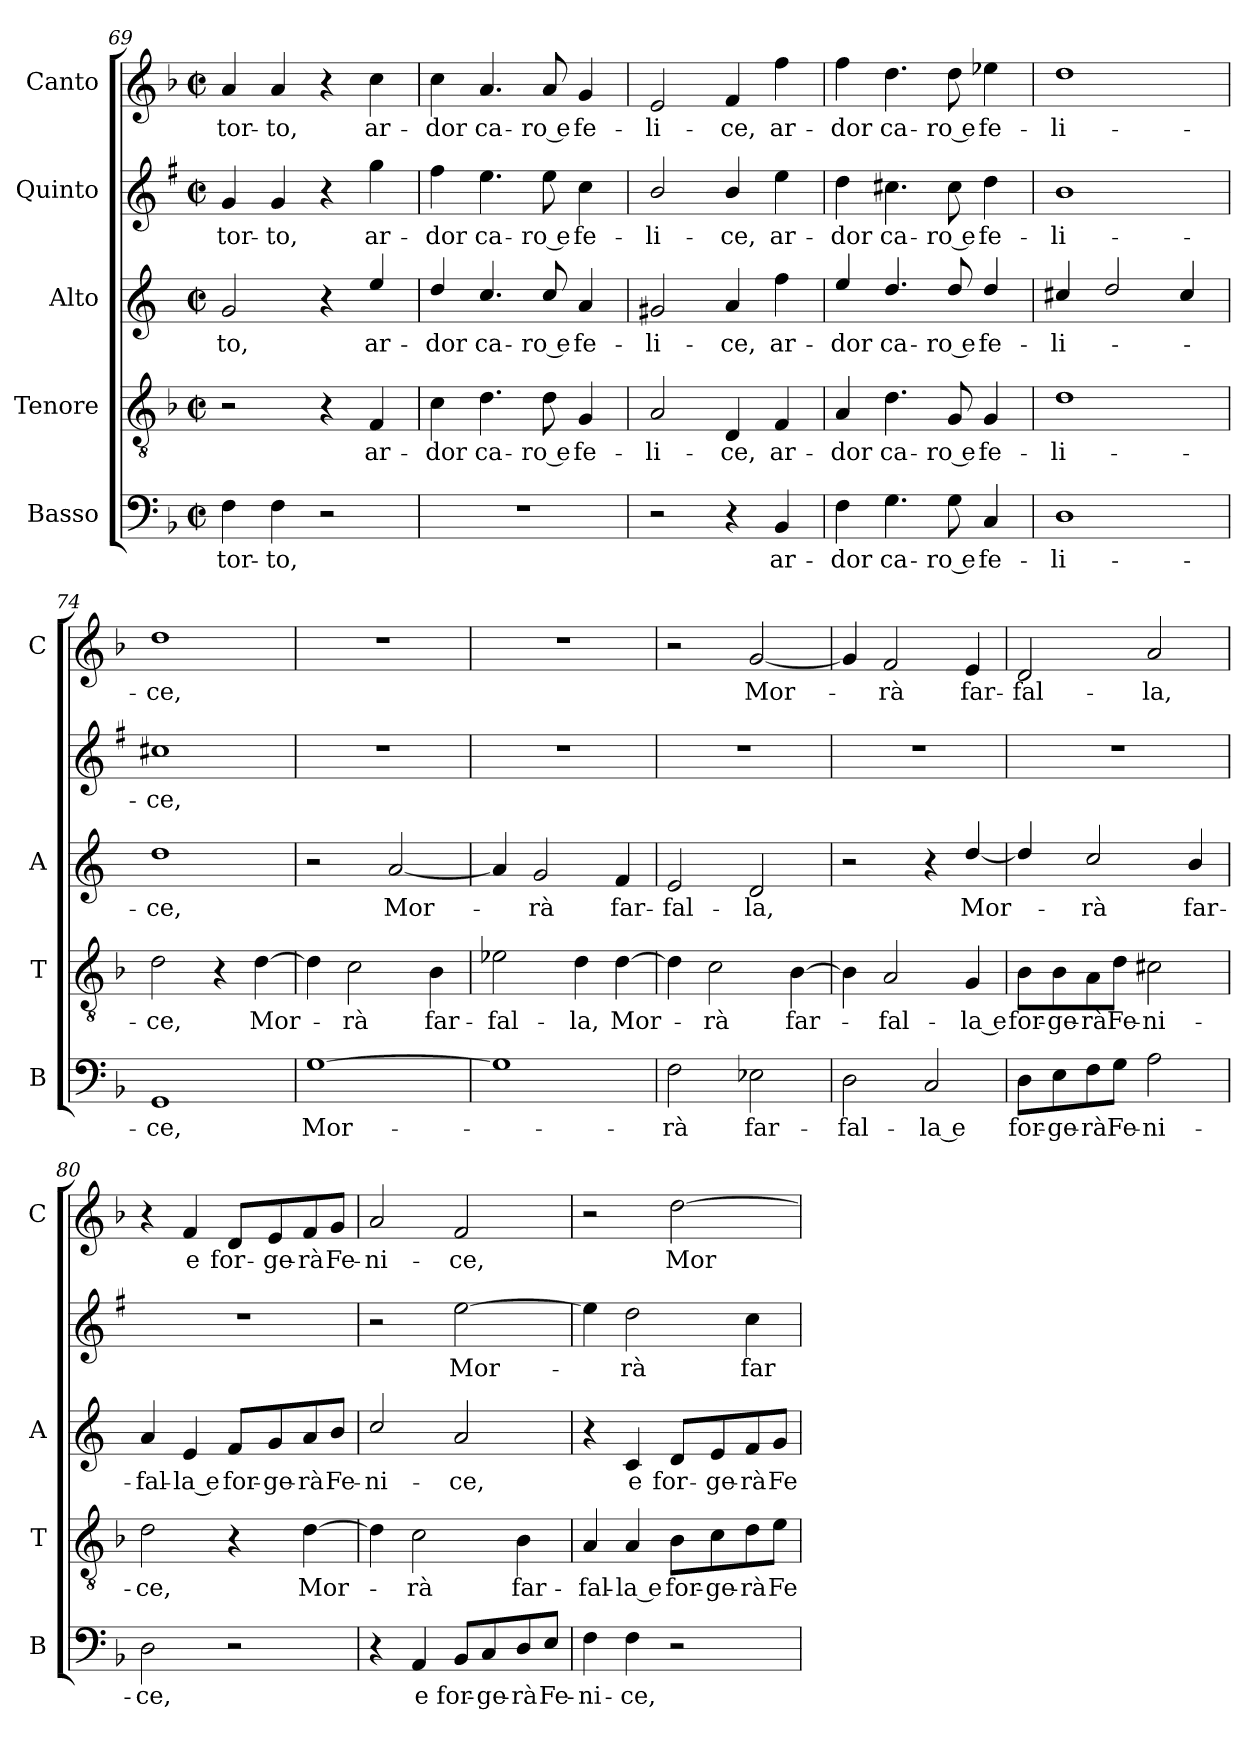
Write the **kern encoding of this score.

**kern	**text	**kern	**text	**kern	**text	**kern	**text	**kern	**text
*part5	*part5	*part4	*part4	*part3	*part3	*part2	*part2	*part1	*part1
*staff5	*staff5	*staff4	*staff4	*staff3	*staff3	*staff2	*staff2	*staff1	*staff1
*I"Basso	*	*I"Tenore	*	*I"Alto	*	*I"Quinto	*	*I"Canto	*
*I'B	*	*I'T	*	*I'A	*	*	*	*I'C	*
*clefF4	*	*clefGv2	*	*clefG2	*	*clefG2	*	*clefG2	*
*	*	*	*	*ITrd4c7	*	*ITrd1c2	*	*	*
*k[b-]	*	*k[b-]	*	*k[b-]	*	*k[b-]	*	*k[b-]	*
*F:	*	*F:	*	*F:	*	*F:	*	*F:	*
*M2/2	*	*M2/2	*	*M2/2	*	*M2/2	*	*M2/2	*
*met(c|)	*	*met(c|)	*	*met(c|)	*	*met(c|)	*	*met(c|)	*
=69	=69	=69	=69	=69	=69	=69	=69	=69	=69
!	!LO:LY:b	!	!	!	!LO:LY:b	!	!LO:LY:b	!	!LO:LY:b
4F\	tor-	2r	.	2c/	-to,	4f/	tor-	4a/	tor-
!	!LO:LY:b	!	!	!	!	!	!LO:LY:b	!	!LO:LY:b
4F\	-to,	.	.	.	.	4f/	-to,	4a/	-to,
2r	.	4r	.	4r	.	4r	.	4r	.
!	!	!	!LO:LY:b	!	!LO:LY:b	!	!LO:LY:b	!	!LO:LY:b
.	.	4F/	ar-	4a/	ar-	4ff\	ar-	4cc\	ar-
=70	=70	=70	=70	=70	=70	=70	=70	=70	=70
!	!	!	!LO:LY:b	!	!LO:LY:b	!	!LO:LY:b	!	!LO:LY:b
1r	.	4c\	-dor	4g/	-dor	4ee\	-dor	4cc\	-dor
!	!	!	!LO:LY:b	!	!LO:LY:b	!	!LO:LY:b	!	!LO:LY:b
.	.	4.d\	ca-	4.f/	ca-	4.dd\	ca-	4.a/	ca-
!	!	!	!LO:LY:b	!	!LO:LY:b	!	!LO:LY:b	!	!LO:LY:b
.	.	8d\	-ro e	8f/	-ro e	8dd\	-ro e	8a/	-ro e
!	!	!	!LO:LY:b	!	!LO:LY:b	!	!LO:LY:b	!	!LO:LY:b
.	.	4G/	fe-	4d/	fe-	4b-\	fe-	4g/	fe-
=71	=71	=71	=71	=71	=71	=71	=71	=71	=71
!	!	!	!LO:LY:b	!	!LO:LY:b	!	!LO:LY:b	!	!LO:LY:b
2r	.	2A/	-li-	2c#X/	-li-	2a/	-li-	2e/	-li-
!	!	!	!LO:LY:b	!	!LO:LY:b	!	!LO:LY:b	!	!LO:LY:b
4r	.	4D/	-ce,	4d/	-ce,	4a/	-ce,	4f/	-ce,
!	!LO:LY:b	!	!LO:LY:b	!	!LO:LY:b	!	!LO:LY:b	!	!LO:LY:b
4BB-/	ar-	4F/	ar-	4b-\	ar-	4dd\	ar-	4ff\	ar-
=72	=72	=72	=72	=72	=72	=72	=72	=72	=72
!	!LO:LY:b	!	!LO:LY:b	!	!LO:LY:b	!	!LO:LY:b	!	!LO:LY:b
4F\	-dor	4A/	-dor	4a/	-dor	4cc\	-dor	4ff\	-dor
!	!LO:LY:b	!	!LO:LY:b	!	!LO:LY:b	!	!LO:LY:b	!	!LO:LY:b
4.G\	ca-	4.d\	ca-	4.g/	ca-	4.bn\	ca-	4.dd\	ca-
!	!LO:LY:b	!	!LO:LY:b	!	!LO:LY:b	!	!LO:LY:b	!	!LO:LY:b
8G\	-ro e	8G/	-ro e	8g/	-ro e	8b\	-ro e	8dd\	-ro e
!	!LO:LY:b	!	!LO:LY:b	!	!LO:LY:b	!	!LO:LY:b	!	!LO:LY:b
4C/	fe-	4G/	fe-	4g/	fe-	4cc\	fe-	4ee-X\	fe-
!!LO:LB:g=z
=73	=73	=73	=73	=73	=73	=73	=73	=73	=73
!	!LO:LY:b	!	!LO:LY:b	!	!LO:LY:b	!	!LO:LY:b	!	!LO:LY:b
1D	-li-	1d	-li-	4f#X/	-li-	1a	-li-	1dd	-li-
.	.	.	.	2g/	.	.	.	.	.
.	.	.	.	4f#/	.	.	.	.	.
=74	=74	=74	=74	=74	=74	=74	=74	=74	=74
!	!LO:LY:b	!	!LO:LY:b	!	!LO:LY:b	!	!LO:LY:b	!	!LO:LY:b
1GG	-ce,	2d\	-ce,	1g	-ce,	1bn	-ce,	1dd	-ce,
.	.	4r	.	.	.	.	.	.	.
!	!	!	!LO:LY:b	!	!	!	!	!	!
.	.	[4d\	Mor-	.	.	.	.	.	.
=75	=75	=75	=75	=75	=75	=75	=75	=75	=75
!	!LO:LY:b	!	!	!	!	!	!	!	!
[1G	Mor-	4d\]	.	2r	.	1r	.	1r	.
!	!	!	!LO:LY:b	!	!	!	!	!	!
.	.	2c\	-rà	.	.	.	.	.	.
!	!	!	!	!	!LO:LY:b	!	!	!	!
.	.	.	.	[2d/	Mor-	.	.	.	.
!	!	!	!LO:LY:b	!	!	!	!	!	!
.	.	4B-\	far-	.	.	.	.	.	.
=76	=76	=76	=76	=76	=76	=76	=76	=76	=76
!	!	!	!LO:LY:b	!	!	!	!	!	!
1G]	.	2e-X\	-fal-	4d/]	.	1r	.	1r	.
!	!	!	!	!	!LO:LY:b	!	!	!	!
.	.	.	.	2c/	-rà	.	.	.	.
!	!	!	!LO:LY:b	!	!	!	!	!	!
.	.	4d\	-la,	.	.	.	.	.	.
!	!	!	!LO:LY:b	!	!LO:LY:b	!	!	!	!
.	.	[4d\	Mor-	4B-/	far-	.	.	.	.
=77	=77	=77	=77	=77	=77	=77	=77	=77	=77
!	!LO:LY:b	!	!	!	!LO:LY:b	!	!	!	!
2F\	-rà	4d\]	.	2A/	-fal-	1r	.	2r	.
!	!	!	!LO:LY:b	!	!	!	!	!	!
.	.	2c\	-rà	.	.	.	.	.	.
!	!LO:LY:b	!	!	!	!LO:LY:b	!	!	!	!LO:LY:b
2E-X\	far-	.	.	2G/	-la,	.	.	[2g/	Mor-
!	!	!	!LO:LY:b	!	!	!	!	!	!
.	.	[4B-\	far-	.	.	.	.	.	.
=78	=78	=78	=78	=78	=78	=78	=78	=78	=78
!	!LO:LY:b	!	!	!	!	!	!	!	!
2D\	-fal-	4B-\]	.	2r	.	1r	.	4g/]	.
!	!	!	!LO:LY:b	!	!	!	!	!	!LO:LY:b
.	.	2A/	-fal-	.	.	.	.	2f/	-rà
!	!LO:LY:b	!	!	!	!	!	!	!	!
2C/	-la e	.	.	4r	.	.	.	.	.
!	!	!	!LO:LY:b	!	!LO:LY:b	!	!	!	!LO:LY:b
.	.	4G/	-la e	[4g/	Mor-	.	.	4e/	far-
=79	=79	=79	=79	=79	=79	=79	=79	=79	=79
!	!LO:LY:b	!	!LO:LY:b	!	!	!	!	!	!LO:LY:b
8D\L	for-	8B-\L	for-	4g/]	.	1r	.	2d/	-fal-
!	!LO:LY:b	!	!LO:LY:b	!	!	!	!	!	!
8E\	-ge-	8B-\	-ge-	.	.	.	.	.	.
!	!LO:LY:b	!	!LO:LY:b	!	!LO:LY:b	!	!	!	!
8F\	-rà	8A\	-rà	2f/	-rà	.	.	.	.
!	!LO:LY:b	!	!LO:LY:b	!	!	!	!	!	!
8G\J	Fe-	8d\J	Fe-	.	.	.	.	.	.
!	!LO:LY:b	!	!LO:LY:b	!	!	!	!	!	!LO:LY:b
2A\	-ni-	2c#X\	-ni-	.	.	.	.	2a/	-la,
!	!	!	!	!	!LO:LY:b	!	!	!	!
.	.	.	.	4e/	far-	.	.	.	.
!!LO:PB:g=z
=80	=80	=80	=80	=80	=80	=80	=80	=80	=80
!	!LO:LY:b	!	!LO:LY:b	!	!LO:LY:b	!	!	!	!
2D\	-ce,	2d\	-ce,	4d/	-fal-	1r	.	4r	.
!	!	!	!	!	!LO:LY:b	!	!	!	!LO:LY:b
.	.	.	.	4A/	-la e	.	.	4f/	e
!	!	!	!	!	!LO:LY:b	!	!	!	!LO:LY:b
2r	.	4r	.	8B-/L	for-	.	.	8d/L	for-
!	!	!	!	!	!LO:LY:b	!	!	!	!LO:LY:b
.	.	.	.	8c/	-ge-	.	.	8e/	-ge-
!	!	!	!LO:LY:b	!	!LO:LY:b	!	!	!	!LO:LY:b
.	.	[4d\	Mor-	8d/	-rà	.	.	8f/	-rà
!	!	!	!	!	!LO:LY:b	!	!	!	!LO:LY:b
.	.	.	.	8e/J	Fe-	.	.	8g/J	Fe-
=81	=81	=81	=81	=81	=81	=81	=81	=81	=81
!	!	!	!	!	!LO:LY:b	!	!	!	!LO:LY:b
4r	.	4d\]	.	2f/	-ni-	2r	.	2a/	-ni-
!	!LO:LY:b	!	!LO:LY:b	!	!	!	!	!	!
4AA/	e	2c\	-rà	.	.	.	.	.	.
!	!LO:LY:b	!	!	!	!LO:LY:b	!	!LO:LY:b	!	!LO:LY:b
8BB-/L	for-	.	.	2d/	-ce,	[2dd\	Mor-	2f/	-ce,
!	!LO:LY:b	!	!	!	!	!	!	!	!
8C/	-ge-	.	.	.	.	.	.	.	.
!	!LO:LY:b	!	!LO:LY:b	!	!	!	!	!	!
8D/	-rà	4B-\	far-	.	.	.	.	.	.
!	!LO:LY:b	!	!	!	!	!	!	!	!
8E/J	Fe-	.	.	.	.	.	.	.	.
=82	=82	=82	=82	=82	=82	=82	=82	=82	=82
!	!LO:LY:b	!	!LO:LY:b	!	!	!	!	!	!
4F\	-ni-	4A/	-fal-	4r	.	4dd\]	.	2r	.
!	!LO:LY:b	!	!LO:LY:b	!	!LO:LY:b	!	!LO:LY:b	!	!
4F\	-ce,	4A/	-la e	4F/	e	2cc\	-rà	.	.
!	!	!	!LO:LY:b	!	!LO:LY:b	!	!	!	!LO:LY:b
2r	.	8B-\L	for-	8G/L	for-	.	.	[2dd\	Mor-
!	!	!	!LO:LY:b	!	!LO:LY:b	!	!	!	!
.	.	8c\	-ge-	8A/	-ge-	.	.	.	.
!	!	!	!LO:LY:b	!	!LO:LY:b	!	!LO:LY:b	!	!
.	.	8d\	-rà	8B-/	-rà	4b-\	far-	.	.
!	!	!	!LO:LY:b	!	!LO:LY:b	!	!	!	!
.	.	8e\J	Fe-	8c/J	Fe-	.	.	.	.
=	=	=	=	=	=	=	=	=	=
*-	*-	*-	*-	*-	*-	*-	*-	*-	*-
